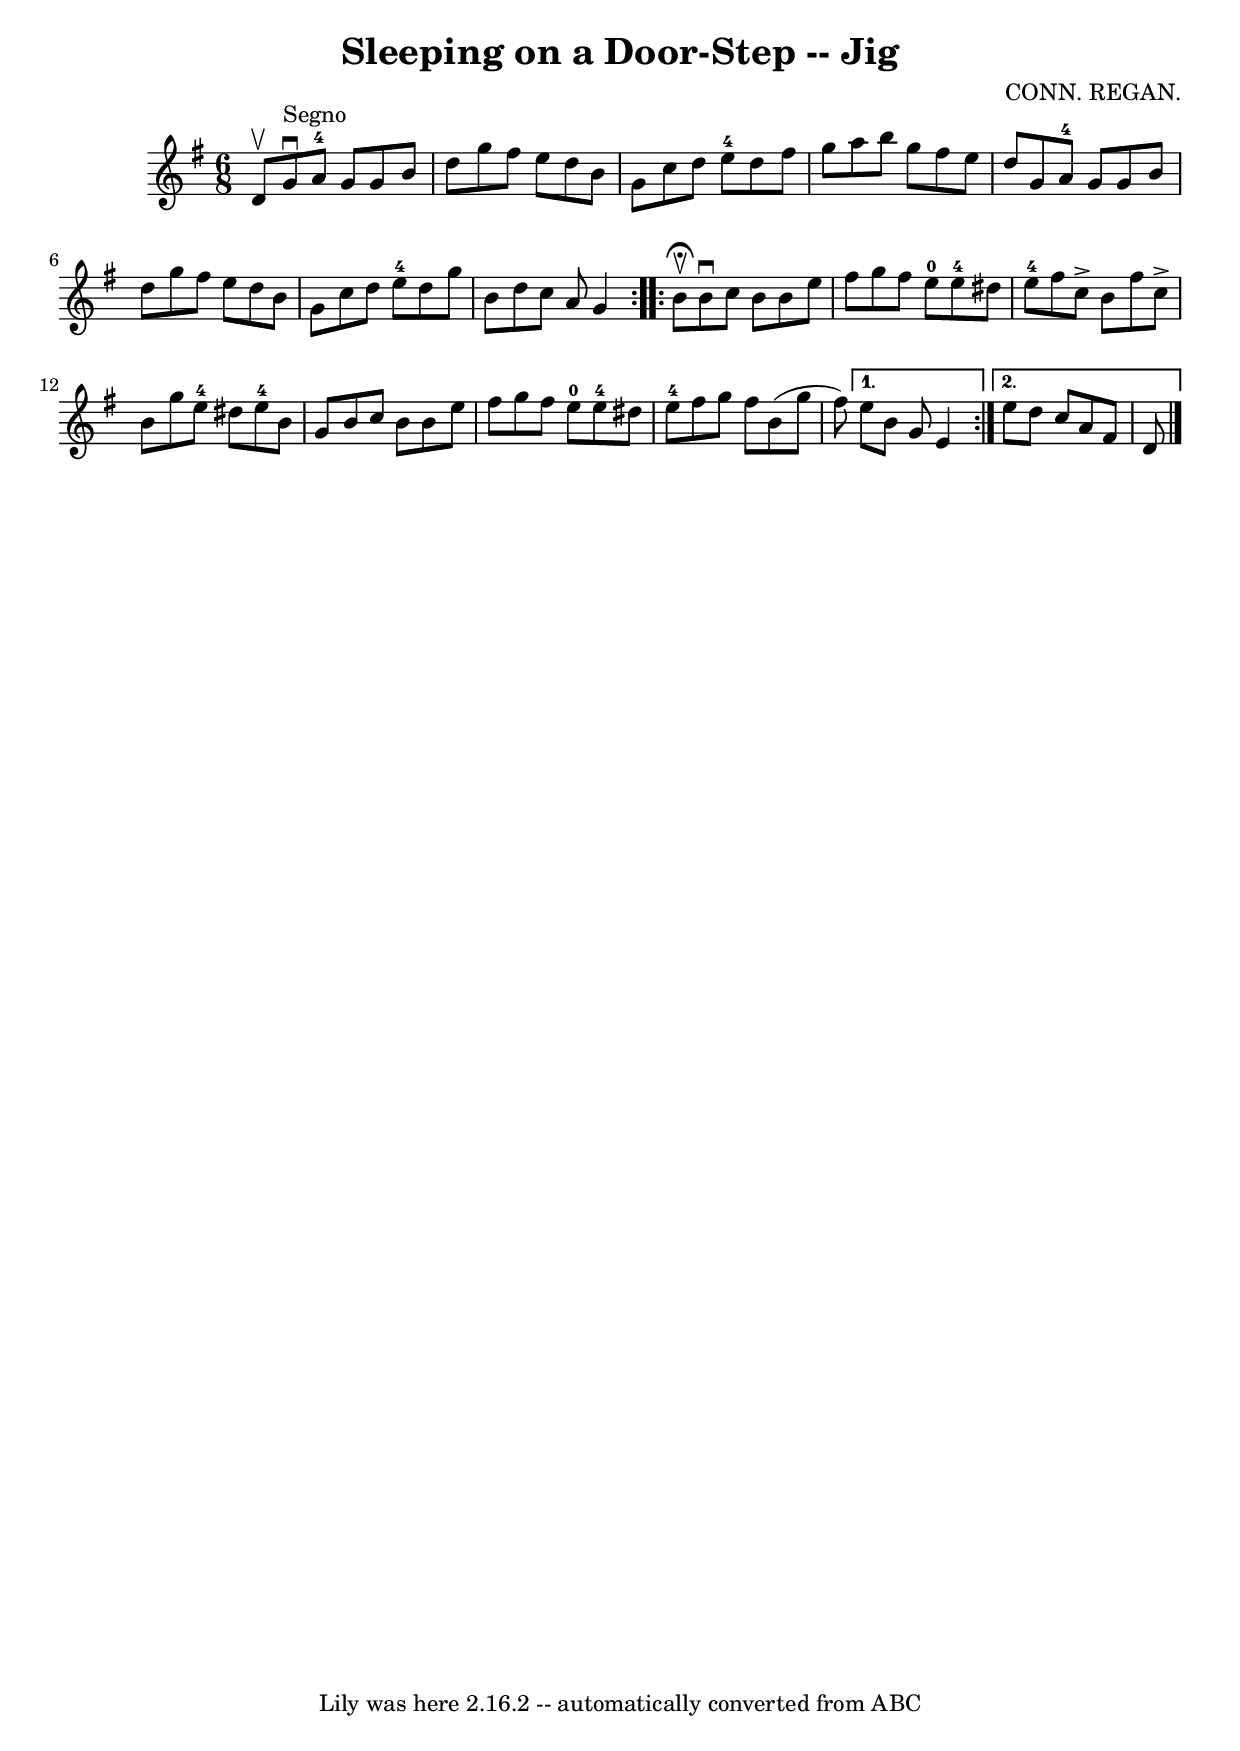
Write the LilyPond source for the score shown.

\version "2.16.2"
\include "Mammoth.ily"
\header {
  %% book = "Ryan's Mammoth Collection"
  composer = "CONN. REGAN."
  crossRefNumber = "1"
  footnotes = ""
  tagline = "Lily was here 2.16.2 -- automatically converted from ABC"
  title = "Sleeping on a Door-Step -- Jig"

}
voicedefault =  {



  \repeat volta 2 {

    \time 6/8 
    \key g \major d'8^\upbow   |
    g'8^"Segno"^\downbow a'8 
    -4 g'8 g'8 b'8 d''8  |
    g''8 fis''8 e''8 d''8    
    b'8 g'8  |
    c''8 d''8 e''8-4 d''8 fis''8 g''8  
    |
    a''8 b''8 g''8 fis''8 e''8 d''8  |
    g'8    
    a'8-4 g'8 g'8 b'8 d''8  |
    g''8 fis''8 e''8 d''8 
    b'8 g'8  |
    c''8 d''8 e''8-4 d''8 g''8 b'8  
    |
    d''8 c''8 a'8 g'4    
  } 
  \repeat volta 2 {
    b'8 
    ^\fermata^\upbow |
    b'8^\downbow c''8 b'8 b'8 e''8    
    fis''8  |
    g''8 fis''8 e''8-0 e''8-4 dis''8 e''8 
    -4 |
    fis''8 c''8^\accent b'8 fis''8 c''8^\accent b'8  
    |
    g''8 e''8-4 dis''8 e''8-4 b'8 g'8  |
    
    b'8 c''8 b'8 b'8 e''8 fis''8  |
    g''8 fis''8 e''8 
    -0 e''8-4 dis''8 e''8-4 |
    fis''8 g''8 fis''8  
    b'8 (g''8 fis''8) 
  } \alternative{{ e''8 b'8 g'8 e'4  
		 } {  
		   e''8 d''8 c''8 a'8 fis'8 d'8    <<   \bar "|."  >>   
		 }
	       }

}

\score{
  <<

    \context Staff="default"
    {
      \voicedefault 
      
    }

  >>
  \layout {
    
  }
  \midi {
  }

}
